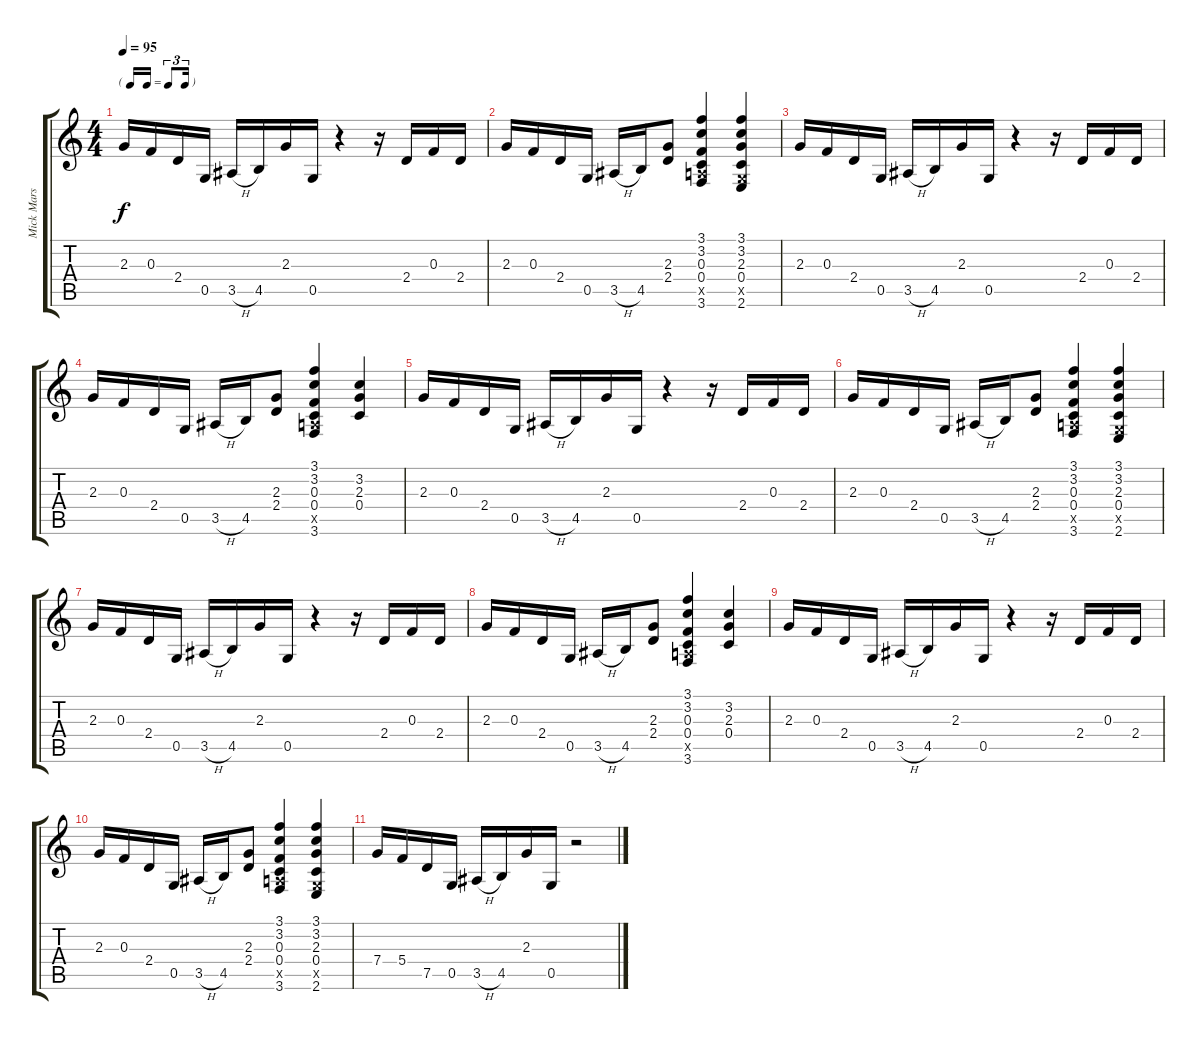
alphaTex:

\track ("Mick Mars Right" "Mick Mars ") {instrument distortionguitar}
\staff {score tabs}
\tuning (D4 A3 F3 C3 G2 D2) {hide}
\ts (4 4)
\tf triplet16th
\tempo 95
\clef g2
\ks c
2.3.16{dy f} 0.3.16 2.4.16 0.5.16 3.5{h}.16 4.5.16 2.3.16 0.5.16 r.4 r.16 2.4.16 0.3.16 2.4.16 |
2.3.16 0.3.16 2.4.16 0.5.16 3.5{h}.16 4.5.16 (2.3 2.4).8 (3.1 3.2 0.3 0.4 2.5{x} 3.6).4 (3.1 3.2 2.3 0.4 0.5{x} 2.6).4 |
2.3.16 0.3.16 2.4.16 0.5.16 3.5{h}.16 4.5.16 2.3.16 0.5.16 r.4 r.16 2.4.16 0.3.16 2.4.16 |
2.3.16 0.3.16 2.4.16 0.5.16 3.5{h}.16 4.5.16 (2.3 2.4).8 (3.1 3.2 0.3 0.4 2.5{x} 3.6).4 (3.2 2.3 0.4).4 |
2.3.16 0.3.16 2.4.16 0.5.16 3.5{h}.16 4.5.16 2.3.16 0.5.16 r.4 r.16 2.4.16 0.3.16 2.4.16 |
2.3.16 0.3.16 2.4.16 0.5.16 3.5{h}.16 4.5.16 (2.3 2.4).8 (3.1 3.2 0.3 0.4 2.5{x} 3.6).4 (3.1 3.2 2.3 0.4 0.5{x} 2.6).4 |
2.3.16 0.3.16 2.4.16 0.5.16 3.5{h}.16 4.5.16 2.3.16 0.5.16 r.4 r.16 2.4.16 0.3.16 2.4.16 |
2.3.16 0.3.16 2.4.16 0.5.16 3.5{h}.16 4.5.16 (2.3 2.4).8 (3.1 3.2 0.3 0.4 2.5{x} 3.6).4 (3.2 2.3 0.4).4 |
2.3.16 0.3.16 2.4.16 0.5.16 3.5{h}.16 4.5.16 2.3.16 0.5.16 r.4 r.16 2.4.16 0.3.16 2.4.16 |
2.3.16 0.3.16 2.4.16 0.5.16 3.5{h}.16 4.5.16 (2.3 2.4).8 (3.1 3.2 0.3 0.4 2.5{x} 3.6).4 (3.1 3.2 2.3 0.4 0.5{x} 2.6).4 |
7.4.16 5.4.16 7.5.16 0.5.16 3.5{h}.16 4.5.16 2.3.16 0.5.16 r.2
